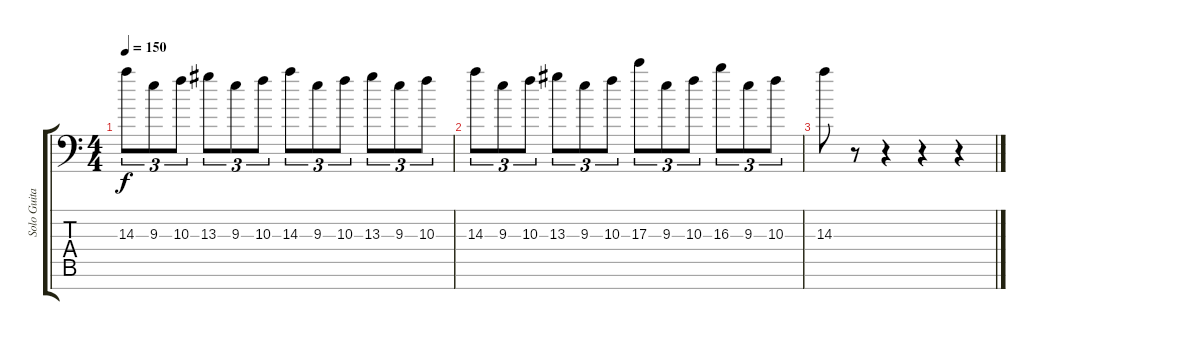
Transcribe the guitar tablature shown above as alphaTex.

\track ("Solo Guitar" "Solo Guita") {instrument distortionguitar}
\staff {score tabs}
\tuning (E4 B3 G3 D3 A2 E2 A1) {hide}
\ts (4 4)
\tempo 150
\clef f4
\ks c
14.3.8{tu (3 2) dy f} 9.3.8{tu (3 2)} 10.3.8{tu (3 2)} 13.3.8{tu (3 2)} 9.3.8{tu (3 2)} 10.3.8{tu (3 2)} 14.3.8{tu (3 2)} 9.3.8{tu (3 2)} 10.3.8{tu (3 2)} 13.3.8{tu (3 2)} 9.3.8{tu (3 2)} 10.3.8{tu (3 2)} |
14.3.8{tu (3 2)} 9.3.8{tu (3 2)} 10.3.8{tu (3 2)} 13.3.8{tu (3 2)} 9.3.8{tu (3 2)} 10.3.8{tu (3 2)} 17.3.8{tu (3 2)} 9.3.8{tu (3 2)} 10.3.8{tu (3 2)} 16.3.8{tu (3 2)} 9.3.8{tu (3 2)} 10.3.8{tu (3 2)} |
14.3.8 r.8 r.4 r.4 r.4
